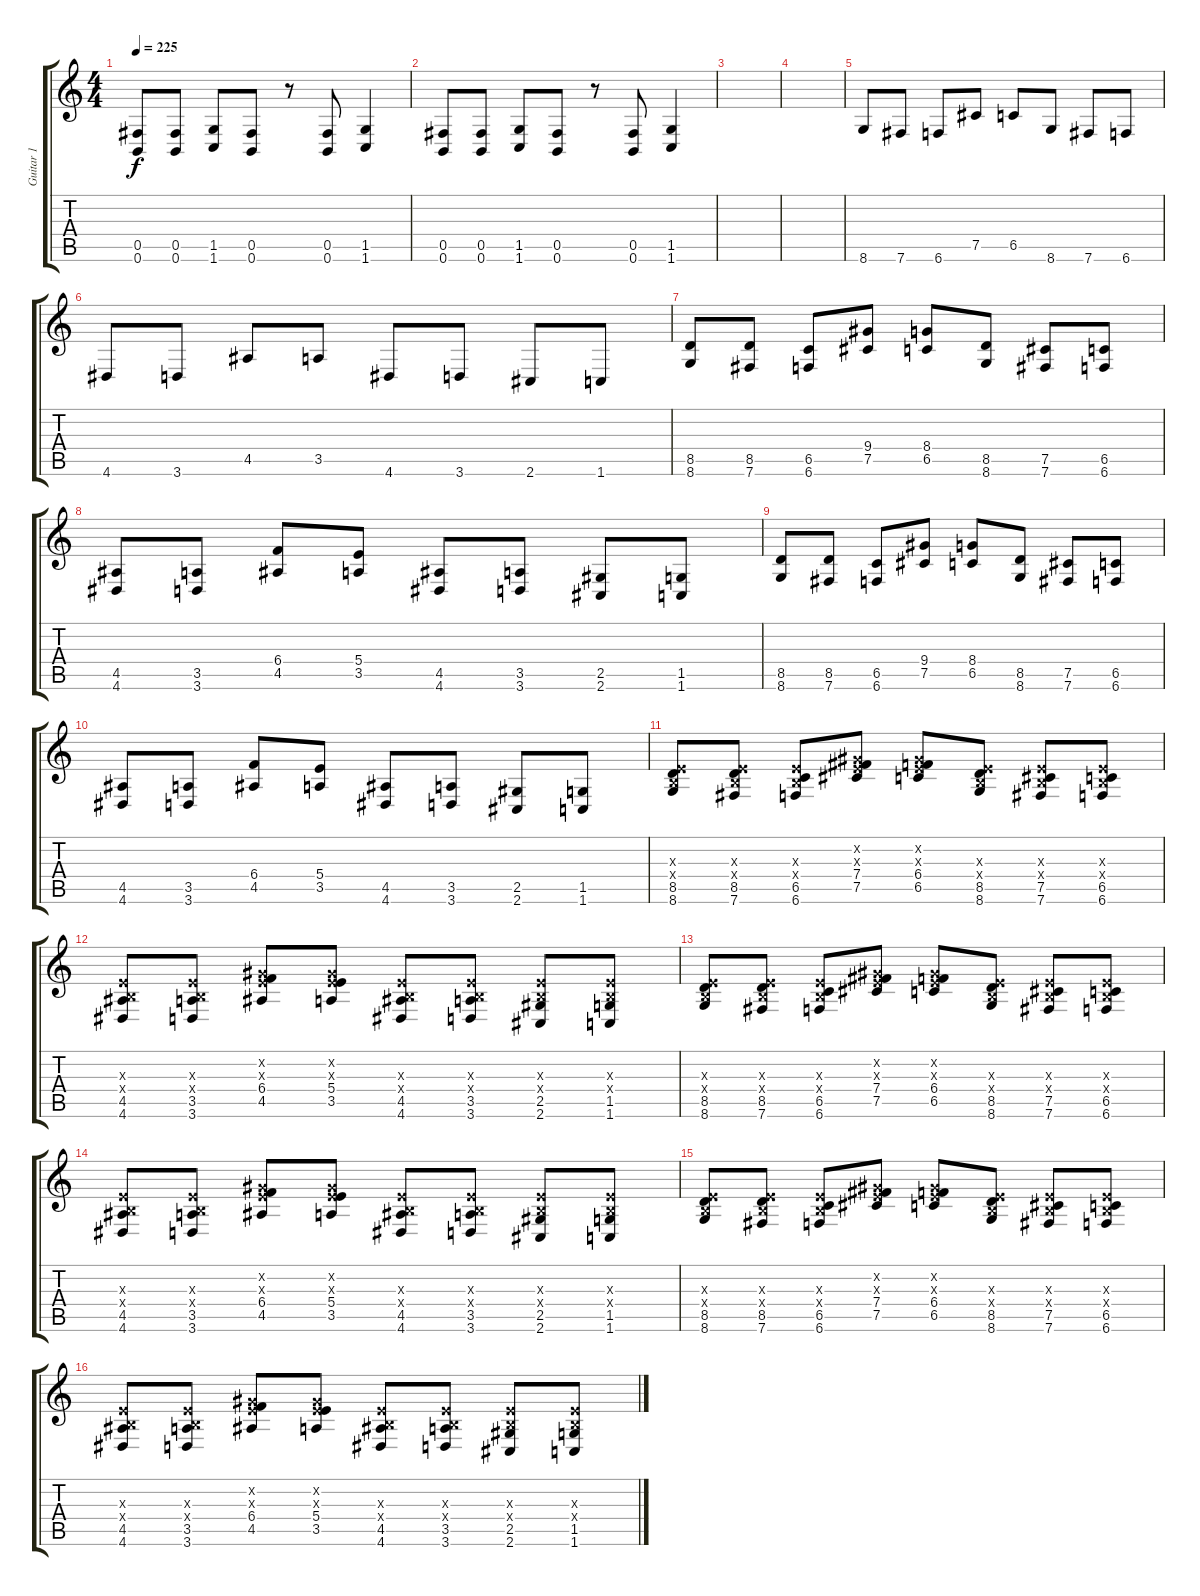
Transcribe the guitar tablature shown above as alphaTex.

\track ("Guitar 1" "Guitar 1") {instrument overdrivenguitar}
\staff {score tabs}
\tuning (Db4 Ab3 E3 B2 Gb2 B1) {hide}
\ts (4 4)
\tempo 225
\clef g2
\ks c
(0.5 0.6).8{dy f} (0.5 0.6).8 (1.5 1.6).8 (0.5 0.6).8 r.8 (0.5 0.6).8 (1.5 1.6).4 |
(0.5 0.6).8 (0.5 0.6).8 (1.5 1.6).8 (0.5 0.6).8 r.8 (0.5 0.6).8 (1.5 1.6).4 |
|
|
8.6.8 7.6.8 6.6.8 7.5.8 6.5.8 8.6.8 7.6.8 6.6.8 |
4.6.8 3.6.8 4.5.8 3.5.8 4.6.8 3.6.8 2.6.8 1.6.8 |
(8.5 8.6).8 (8.5 7.6).8 (6.5 6.6).8 (9.4 7.5).8 (8.4 6.5).8 (8.5 8.6).8 (7.5 7.6).8 (6.5 6.6).8 |
(4.5 4.6).8 (3.5 3.6).8 (6.4 4.5).8 (5.4 3.5).8 (4.5 4.6).8 (3.5 3.6).8 (2.5 2.6).8 (1.5 1.6).8 |
(8.5 8.6).8 (8.5 7.6).8 (6.5 6.6).8 (9.4 7.5).8 (8.4 6.5).8 (8.5 8.6).8 (7.5 7.6).8 (6.5 6.6).8 |
(4.5 4.6).8 (3.5 3.6).8 (6.4 4.5).8 (5.4 3.5).8 (4.5 4.6).8 (3.5 3.6).8 (2.5 2.6).8 (1.5 1.6).8 |
(0.3{x} 0.4{x} 8.5 8.6).8 (0.3{x} 0.4{x} 8.5 7.6).8 (0.3{x} 0.4{x} 6.5 6.6).8 (0.2{x} 0.3{x} 7.4 7.5).8 (0.2{x} 0.3{x} 6.4 6.5).8 (0.3{x} 0.4{x} 8.5 8.6).8 (0.3{x} 0.4{x} 7.5 7.6).8 (0.3{x} 0.4{x} 6.5 6.6).8 |
(0.3{x} 0.4{x} 4.5 4.6).8 (0.3{x} 0.4{x} 3.5 3.6).8 (0.2{x} 0.3{x} 6.4 4.5).8 (0.2{x} 0.3{x} 5.4 3.5).8 (0.3{x} 0.4{x} 4.5 4.6).8 (0.3{x} 0.4{x} 3.5 3.6).8 (0.3{x} 0.4{x} 2.5 2.6).8 (0.3{x} 0.4{x} 1.5 1.6).8 |
(0.3{x} 0.4{x} 8.5 8.6).8 (0.3{x} 0.4{x} 8.5 7.6).8 (0.3{x} 0.4{x} 6.5 6.6).8 (0.2{x} 0.3{x} 7.4 7.5).8 (0.2{x} 0.3{x} 6.4 6.5).8 (0.3{x} 0.4{x} 8.5 8.6).8 (0.3{x} 0.4{x} 7.5 7.6).8 (0.3{x} 0.4{x} 6.5 6.6).8 |
(0.3{x} 0.4{x} 4.5 4.6).8 (0.3{x} 0.4{x} 3.5 3.6).8 (0.2{x} 0.3{x} 6.4 4.5).8 (0.2{x} 0.3{x} 5.4 3.5).8 (0.3{x} 0.4{x} 4.5 4.6).8 (0.3{x} 0.4{x} 3.5 3.6).8 (0.3{x} 0.4{x} 2.5 2.6).8 (0.3{x} 0.4{x} 1.5 1.6).8 |
(0.3{x} 0.4{x} 8.5 8.6).8 (0.3{x} 0.4{x} 8.5 7.6).8 (0.3{x} 0.4{x} 6.5 6.6).8 (0.2{x} 0.3{x} 7.4 7.5).8 (0.2{x} 0.3{x} 6.4 6.5).8 (0.3{x} 0.4{x} 8.5 8.6).8 (0.3{x} 0.4{x} 7.5 7.6).8 (0.3{x} 0.4{x} 6.5 6.6).8 |
(0.3{x} 0.4{x} 4.5 4.6).8 (0.3{x} 0.4{x} 3.5 3.6).8 (0.2{x} 0.3{x} 6.4 4.5).8 (0.2{x} 0.3{x} 5.4 3.5).8 (0.3{x} 0.4{x} 4.5 4.6).8 (0.3{x} 0.4{x} 3.5 3.6).8 (0.3{x} 0.4{x} 2.5 2.6).8 (0.3{x} 0.4{x} 1.5 1.6).8
